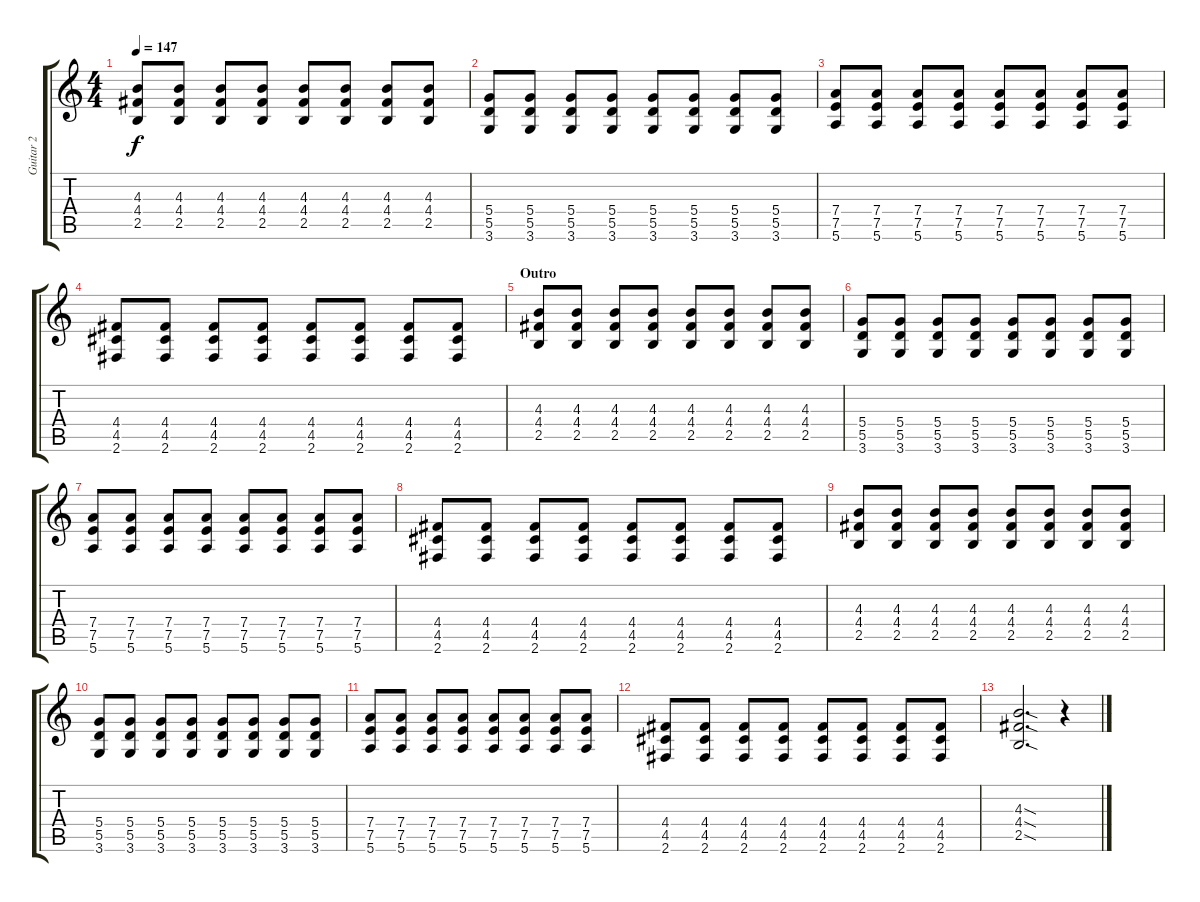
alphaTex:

\track ("Guitar 2" "Guitar 2") {instrument distortionguitar}
\staff {score tabs}
\tuning (E4 B3 G3 D3 A2 E2) {hide}
\ts (4 4)
\tempo 147
\clef g2
\ks c
(4.3 4.4 2.5).8{dy f} (4.3 4.4 2.5).8 (4.3 4.4 2.5).8 (4.3 4.4 2.5).8 (4.3 4.4 2.5).8 (4.3 4.4 2.5).8 (4.3 4.4 2.5).8 (4.3 4.4 2.5).8 |
(5.4 5.5 3.6).8 (5.4 5.5 3.6).8 (5.4 5.5 3.6).8 (5.4 5.5 3.6).8 (5.4 5.5 3.6).8 (5.4 5.5 3.6).8 (5.4 5.5 3.6).8 (5.4 5.5 3.6).8 |
(7.4 7.5 5.6).8 (7.4 7.5 5.6).8 (7.4 7.5 5.6).8 (7.4 7.5 5.6).8 (7.4 7.5 5.6).8 (7.4 7.5 5.6).8 (7.4 7.5 5.6).8 (7.4 7.5 5.6).8 |
(4.4 4.5 2.6).8 (4.4 4.5 2.6).8 (4.4 4.5 2.6).8 (4.4 4.5 2.6).8 (4.4 4.5 2.6).8 (4.4 4.5 2.6).8 (4.4 4.5 2.6).8 (4.4 4.5 2.6).8 |
\section ("" "Outro")
(4.3 4.4 2.5).8 (4.3 4.4 2.5).8 (4.3 4.4 2.5).8 (4.3 4.4 2.5).8 (4.3 4.4 2.5).8 (4.3 4.4 2.5).8 (4.3 4.4 2.5).8 (4.3 4.4 2.5).8 |
(5.4 5.5 3.6).8 (5.4 5.5 3.6).8 (5.4 5.5 3.6).8 (5.4 5.5 3.6).8 (5.4 5.5 3.6).8 (5.4 5.5 3.6).8 (5.4 5.5 3.6).8 (5.4 5.5 3.6).8 |
(7.4 7.5 5.6).8 (7.4 7.5 5.6).8 (7.4 7.5 5.6).8 (7.4 7.5 5.6).8 (7.4 7.5 5.6).8 (7.4 7.5 5.6).8 (7.4 7.5 5.6).8 (7.4 7.5 5.6).8 |
(4.4 4.5 2.6).8 (4.4 4.5 2.6).8 (4.4 4.5 2.6).8 (4.4 4.5 2.6).8 (4.4 4.5 2.6).8 (4.4 4.5 2.6).8 (4.4 4.5 2.6).8 (4.4 4.5 2.6).8 |
(4.3 4.4 2.5).8 (4.3 4.4 2.5).8 (4.3 4.4 2.5).8 (4.3 4.4 2.5).8 (4.3 4.4 2.5).8 (4.3 4.4 2.5).8 (4.3 4.4 2.5).8 (4.3 4.4 2.5).8 |
(5.4 5.5 3.6).8 (5.4 5.5 3.6).8 (5.4 5.5 3.6).8 (5.4 5.5 3.6).8 (5.4 5.5 3.6).8 (5.4 5.5 3.6).8 (5.4 5.5 3.6).8 (5.4 5.5 3.6).8 |
(7.4 7.5 5.6).8 (7.4 7.5 5.6).8 (7.4 7.5 5.6).8 (7.4 7.5 5.6).8 (7.4 7.5 5.6).8 (7.4 7.5 5.6).8 (7.4 7.5 5.6).8 (7.4 7.5 5.6).8 |
(4.4 4.5 2.6).8 (4.4 4.5 2.6).8 (4.4 4.5 2.6).8 (4.4 4.5 2.6).8 (4.4 4.5 2.6).8 (4.4 4.5 2.6).8 (4.4 4.5 2.6).8 (4.4 4.5 2.6).8 |
(4.3{sod} 4.4{sod} 2.5{sod}).2{d} r.4
